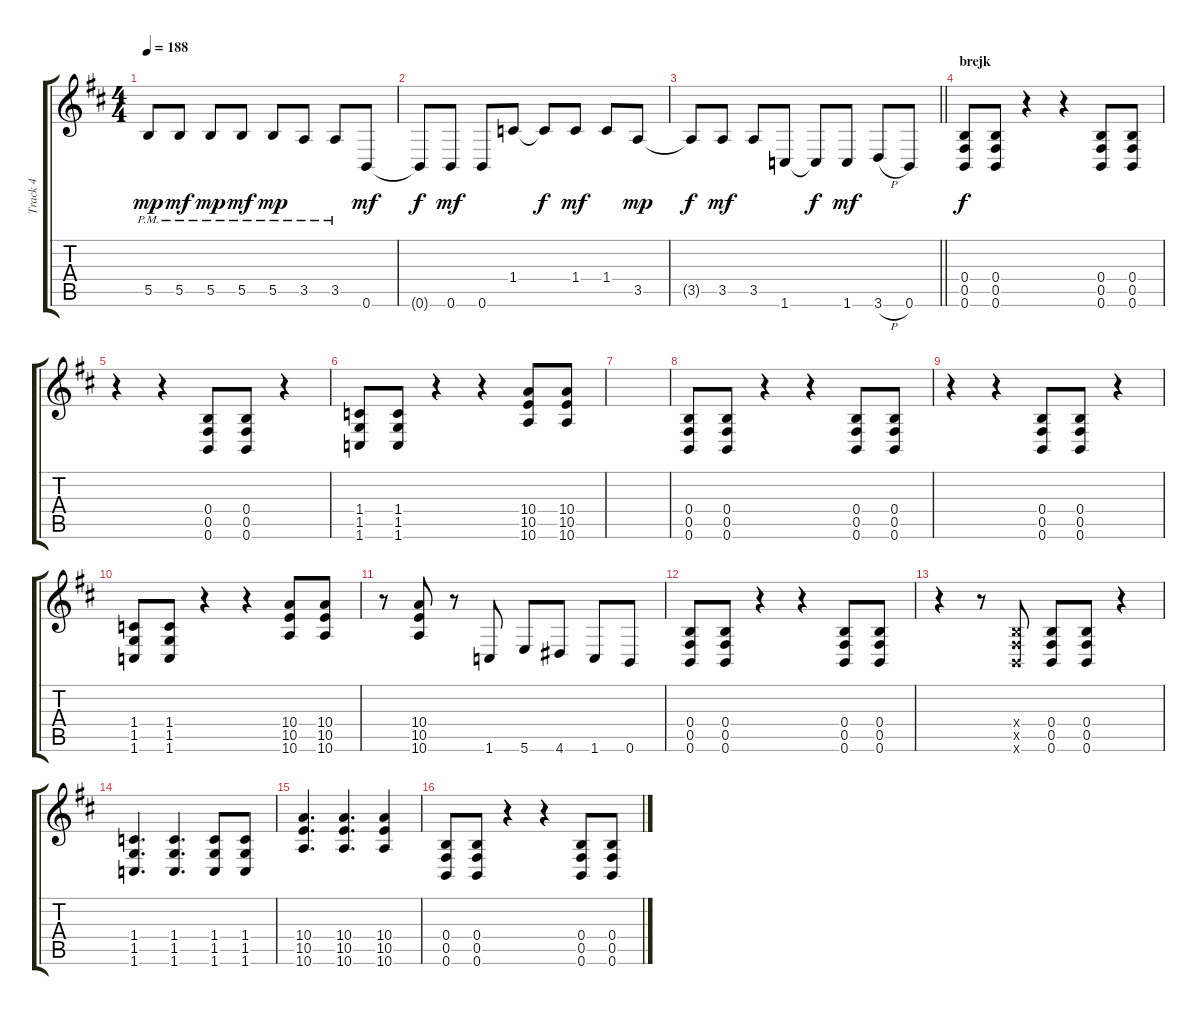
\track ("Track 4" "Track 4") {instrument overdrivenguitar}
\staff {score tabs}
\tuning (E4 B3 G3 B2 Gb2 B1) {hide}
\ts (4 4)
\tempo 188
\clef g2
\ks bminor
5.5{pm}.8{dy mp} 5.5{pm}.8{dy mf} 5.5{pm}.8{dy mp} 5.5{pm}.8{dy mf} 5.5{pm}.8{dy mp} 3.5{pm}.8 3.5{pm}.8 0.6.8{dy mf} |
0.6{t}.8{dy f} 0.6.8{dy mf} 0.6.8 1.4.8 1.4{t}.8{dy f} 1.4.8{dy mf} 1.4.8 3.5.8{dy mp} |
\barLineRight lightlight
3.5{t}.8{dy f} 3.5.8{dy mf} 3.5.8 1.6.8 1.6{t}.8{dy f} 1.6.8{dy mf} 3.6{h}.8 0.6.8 |
\section ("" "brejk")
(0.4 0.5 0.6).8{dy f} (0.4 0.5 0.6).8 r.4 r.4 (0.4 0.5 0.6).8 (0.4 0.5 0.6).8 |
r.4 r.4 (0.4 0.5 0.6).8 (0.4 0.5 0.6).8 r.4 |
(1.4 1.5 1.6).8 (1.4 1.5 1.6).8 r.4 r.4 (10.4 10.5 10.6).8 (10.4 10.5 10.6).8 |
|
(0.4 0.5 0.6).8 (0.4 0.5 0.6).8 r.4 r.4 (0.4 0.5 0.6).8 (0.4 0.5 0.6).8 |
r.4 r.4 (0.4 0.5 0.6).8 (0.4 0.5 0.6).8 r.4 |
(1.4 1.5 1.6).8 (1.4 1.5 1.6).8 r.4 r.4 (10.4 10.5 10.6).8 (10.4 10.5 10.6).8 |
r.8 (10.4 10.5 10.6).8 r.8 1.6.8 5.6.8 4.6.8 1.6.8 0.6.8 |
(0.4 0.5 0.6).8 (0.4 0.5 0.6).8 r.4 r.4 (0.4 0.5 0.6).8 (0.4 0.5 0.6).8 |
r.4 r.8 (0.4{x} 0.5{x} 0.6{x}).8 (0.4 0.5 0.6).8 (0.4 0.5 0.6).8 r.4 |
(1.4 1.5 1.6).4{d} (1.4 1.5 1.6).4{d} (1.4 1.5 1.6).8 (1.4 1.5 1.6).8 |
(10.4 10.5 10.6).4{d} (10.4 10.5 10.6).4{d} (10.4 10.5 10.6).4 |
(0.4 0.5 0.6).8 (0.4 0.5 0.6).8 r.4 r.4 (0.4 0.5 0.6).8 (0.4 0.5 0.6).8
